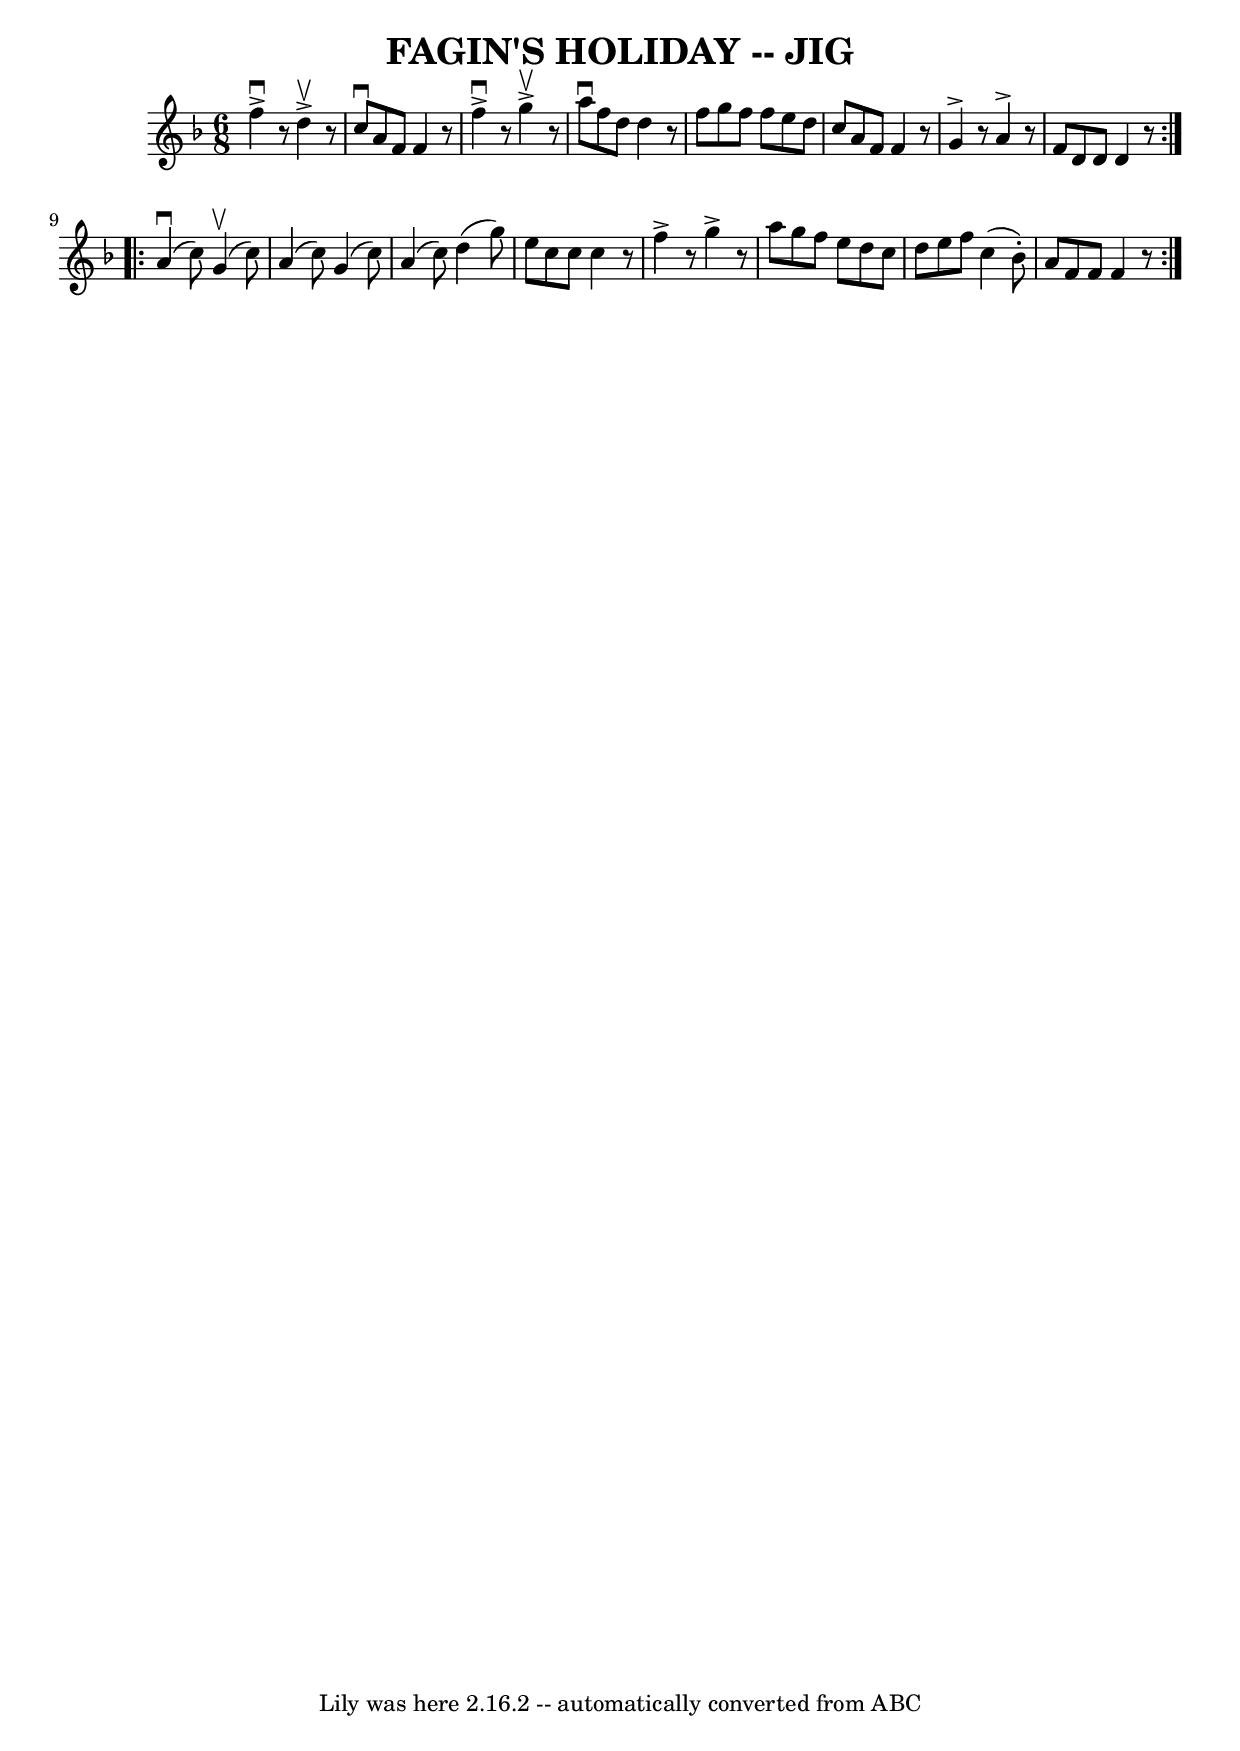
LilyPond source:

\version "2.7.40"
\include "Mammoth.ily"
\header {
	%% book = "Ryan's Mammoth Collection of Fiddle Tunes"
	crossRefNumber = "1"
	footnotes = ""
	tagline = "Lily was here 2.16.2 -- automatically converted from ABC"
	title = "FAGIN'S HOLIDAY -- JIG"
}
voicedefault =  {


\repeat volta 2 {
\time 6/8 \key f \major f''4^\downbow^\accent   r8 d''4^\upbow^\accent   
r8   |
 c''8^\downbow a'8 f'8 f'4    r8   |
 f''4 
^\downbow^\accent   r8 g''4^\upbow^\accent   r8   |
 a''8^\downbow  
 f''8 d''8 d''4    r8       |
 f''8 g''8 f''8 f''8    
e''8 d''8    |
 c''8 a'8 f'8 f'4    r8   |
 g'4 
^\accent   r8 a'4^\accent   r8   |
 f'8 d'8 d'8 d'4    r8   
}     \repeat volta 2 { a'4 (^\downbow c''8) g'4 (^\upbow c''8  
-)   |
 a'4 (c''8) g'4 (c''8)   |
 a'4 (c''8  
-) d''4 (g''8)   |
 e''8 c''8 c''8 c''4    r8       
|
 f''4^\accent   r8 g''4^\accent   r8   |
 a''8 g''8    
f''8 e''8 d''8 c''8    |
 d''8 e''8 f''8 c''4 (
bes'8 -.)   |
 a'8 f'8 f'8 f'4    r8   }   
}

\score{
    <<

	\context Staff="default"
	{
	    \voicedefault 
	}

    >>
	\layout {
	}
	\midi {}
}
